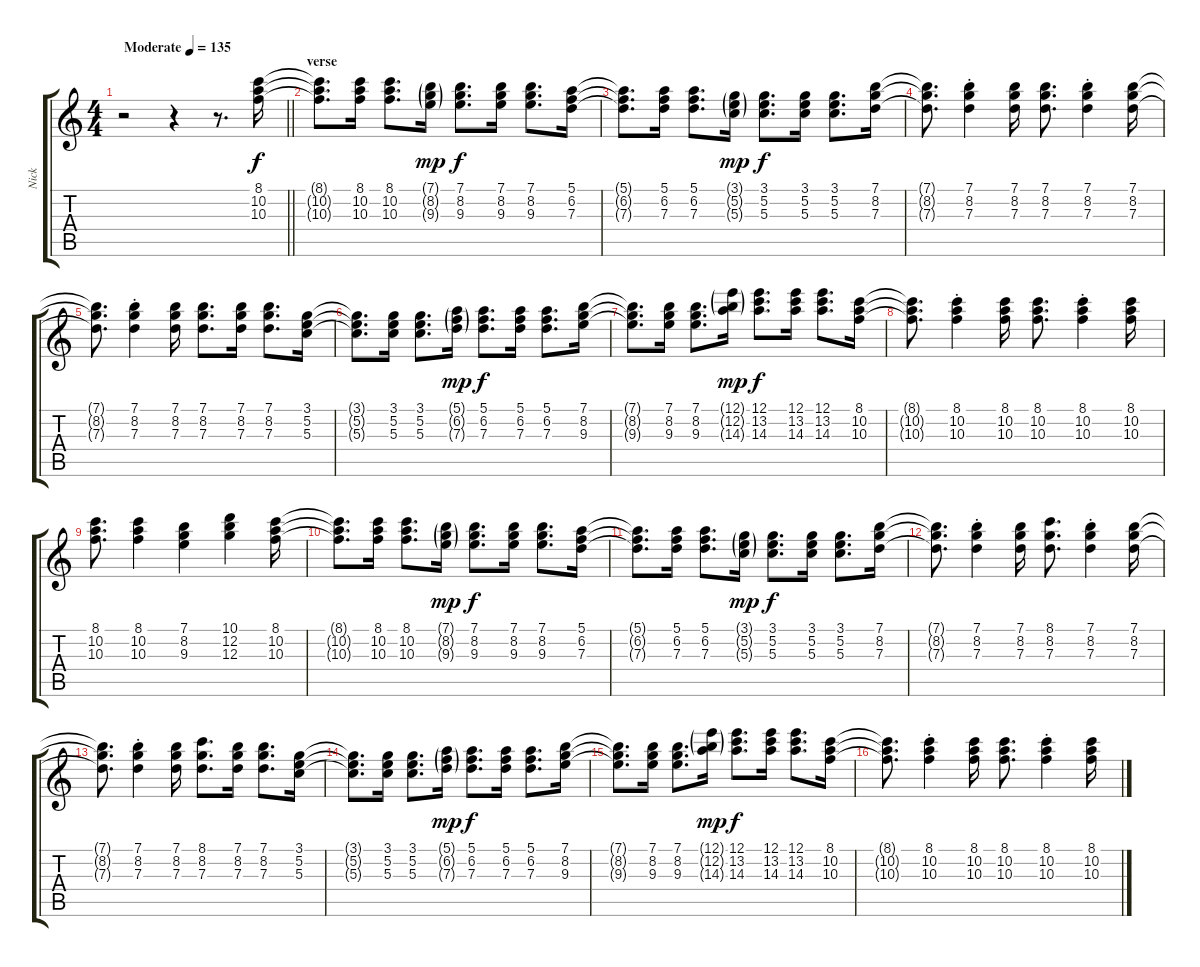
\track ("Nick" "Nick") {instrument electricguitarjazz}
\staff {score tabs}
\tuning (E4 B3 G3 D3 A2 E2) {hide}
\ts (4 4)
\tempo (135 "Moderate")
\clef g2
\barLineRight lightlight
\ks c
r.2{dy f instrument electricguitarjazz} r.4 r.8{d} (8.1 10.2 10.3).16 |
\section ("" "verse")
(8.1{t} 10.2{t} 10.3{t}).8{d} (8.1 10.2 10.3).16 (8.1 10.2 10.3).8{d} (7.1{g} 8.2{g} 9.3{g}).16{dy mp} (7.1 8.2 9.3).8{d dy f} (7.1 8.2 9.3).16 (7.1 8.2 9.3).8{d} (5.1 6.2 7.3).16 |
(5.1{t} 6.2{t} 7.3{t}).8{d} (5.1 6.2 7.3).16 (5.1 6.2 7.3).8{d} (3.1{g} 5.2{g} 5.3{g}).16{dy mp} (3.1 5.2 5.3).8{d dy f} (3.1 5.2 5.3).16 (3.1 5.2 5.3).8{d} (7.1 8.2 7.3).16 |
(7.1{t} 8.2{t} 7.3{t}).8{d} (7.1{st} 8.2{st} 7.3{st}).4 (7.1 8.2 7.3).16 (7.1 8.2 7.3).8{d} (7.1{st} 8.2{st} 7.3{st}).4 (7.1 8.2 7.3).16 |
(7.1{t} 8.2{t} 7.3{t}).8{d} (7.1{st} 8.2{st} 7.3{st}).4 (7.1 8.2 7.3).16 (7.1 8.2 7.3).8{d} (7.1 8.2 7.3).16 (7.1 8.2 7.3).8{d} (3.1 5.2 5.3).16 |
(3.1{t} 5.2{t} 5.3{t}).8{d} (3.1 5.2 5.3).16 (3.1 5.2 5.3).8{d} (5.1{g} 6.2{g} 7.3{g}).16{dy mp} (5.1 6.2 7.3).8{d dy f} (5.1 6.2 7.3).16 (5.1 6.2 7.3).8{d} (7.1 8.2 9.3).16 |
(7.1{t} 8.2{t} 9.3{t}).8{d} (7.1 8.2 9.3).16 (7.1 8.2 9.3).8{d} (12.1{g} 12.2{g} 14.3{g}).16{dy mp} (12.1 13.2 14.3).8{d dy f} (12.1 13.2 14.3).16 (12.1 13.2 14.3).8{d} (8.1 10.2 10.3).16 |
(8.1{t} 10.2{t} 10.3{t}).8{d} (8.1{st} 10.2{st} 10.3{st}).4 (8.1 10.2 10.3).16 (8.1 10.2 10.3).8{d} (8.1{st} 10.2{st} 10.3{st}).4 (8.1 10.2 10.3).16 |
(8.1 10.2 10.3).8{d} (8.1 10.2 10.3).4 (7.1 8.2 9.3).4 (10.1 12.2 12.3).4 (8.1 10.2 10.3).16 |
(8.1{t} 10.2{t} 10.3{t}).8{d} (8.1 10.2 10.3).16 (8.1 10.2 10.3).8{d} (7.1{g} 8.2{g} 9.3{g}).16{dy mp} (7.1 8.2 9.3).8{d dy f} (7.1 8.2 9.3).16 (7.1 8.2 9.3).8{d} (5.1 6.2 7.3).16 |
(5.1{t} 6.2{t} 7.3{t}).8{d} (5.1 6.2 7.3).16 (5.1 6.2 7.3).8{d} (3.1{g} 5.2{g} 5.3{g}).16{dy mp} (3.1 5.2 5.3).8{d dy f} (3.1 5.2 5.3).16 (3.1 5.2 5.3).8{d} (7.1 8.2 7.3).16 |
(7.1{t} 8.2{t} 7.3{t}).8{d} (7.1{st} 8.2{st} 7.3{st}).4 (7.1 8.2 7.3).16 (8.1 8.2 7.3).8{d} (7.1{st} 8.2{st} 7.3{st}).4 (7.1 8.2 7.3).16 |
(7.1{t} 8.2{t} 7.3{t}).8{d} (7.1{st} 8.2{st} 7.3{st}).4 (7.1 8.2 7.3).16 (8.1 8.2 7.3).8{d} (7.1 8.2 7.3).16 (7.1 8.2 7.3).8{d} (3.1 5.2 5.3).16 |
(3.1{t} 5.2{t} 5.3{t}).8{d} (3.1 5.2 5.3).16 (3.1 5.2 5.3).8{d} (5.1{g} 6.2{g} 7.3{g}).16{dy mp} (5.1 6.2 7.3).8{d dy f} (5.1 6.2 7.3).16 (5.1 6.2 7.3).8{d} (7.1 8.2 9.3).16 |
(7.1{t} 8.2{t} 9.3{t}).8{d} (7.1 8.2 9.3).16 (7.1 8.2 9.3).8{d} (12.1{g} 12.2{g} 14.3{g}).16{dy mp} (12.1 13.2 14.3).8{d dy f} (12.1 13.2 14.3).16 (12.1 13.2 14.3).8{d} (8.1 10.2 10.3).16 |
(8.1{t} 10.2{t} 10.3{t}).8{d} (8.1{st} 10.2{st} 10.3{st}).4 (8.1 10.2 10.3).16 (8.1 10.2 10.3).8{d} (8.1{st} 10.2{st} 10.3{st}).4 (8.1 10.2 10.3).16
